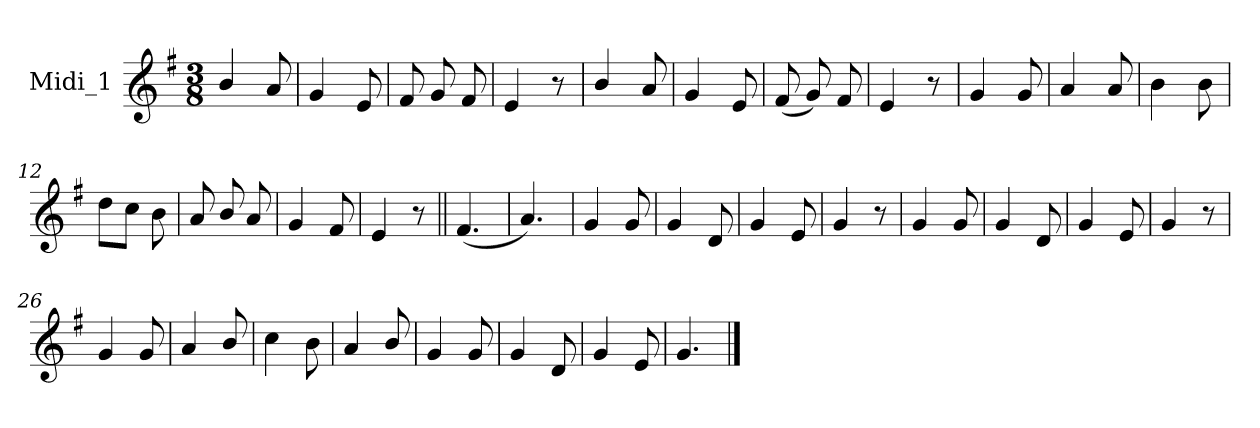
**kern
*part1
*staff1
*I"Midi_1
*clefG2
*k[f#]
*G:
*M3/8
=1
4b/
8a
=2
4g
8e
=3
8f#
8g
8f#
=4
4e
8r
=5
4b/
8a
=6
4g
8e
=7
(<8f#
8g)
8f#
=8
4e
8r
!!LO:LB:g=z
=9
4g
8g
=10
4a
8a
=11
4b
8b
=12
8ddL
8ccJ
8b
=13
8a
8b/
8a
=14
4g
8f#
=15
4e
8r
!!LO:LB:g=z
=16||
(<4.f#
=17
4.a)
=18
4g
8g
=19
4g
8d
=20
4g
8e
=21
4g
8r
=22
4g
8g
=23
4g
8d
=24
4g
8e
=25
4g
8r
!!LO:LB:g=z
=26
4g
8g
=27
4a
8b/
=28
4cc
8b
=29
4a
8b/
=30
4g
8g
=31
4g
8d
=32
4g
8e
=33
4.g
==
*-
